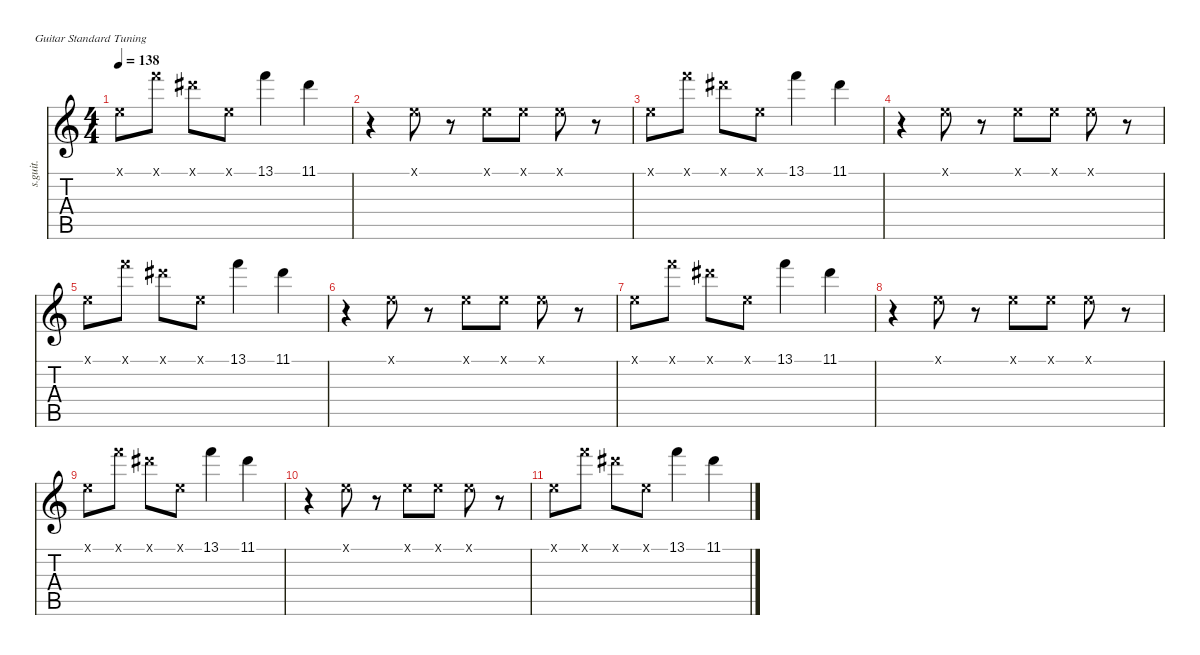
\defaultSystemsLayout 4
\hideDynamics
\bracketExtendMode nobrackets
\track ("Stuart \"2D\" Pot | Scatting & High-Pitched Overall Vocals" "s.guit.") {instrument shakuhachi}
\staff {score tabs}
\tuning (E4 B3 G3 D3 A2 E2)
\displaytranspose 12
\ts (4 4)
\tempo 138
\clef g2
\ks c
0.1{x}.8{dy f} 13.1{x}.8 11.1{x acc #}.8 0.1{x}.8 13.1.4 11.1{acc #}.4 |
r.4 0.1{x}.8 r.8 0.1{x}.8 0.1{x}.8 0.1{x}.8 r.8 |
0.1{x}.8 13.1{x}.8 11.1{x acc #}.8 0.1{x}.8 13.1.4 11.1{acc #}.4 |
r.4 0.1{x}.8 r.8 0.1{x}.8 0.1{x}.8 0.1{x}.8 r.8 |
0.1{x}.8 13.1{x}.8 11.1{x acc #}.8 0.1{x}.8 13.1.4 11.1{acc #}.4 |
r.4 0.1{x}.8 r.8 0.1{x}.8 0.1{x}.8 0.1{x}.8 r.8 |
0.1{x}.8 13.1{x}.8 11.1{x acc #}.8 0.1{x}.8 13.1.4 11.1{acc #}.4 |
r.4 0.1{x}.8 r.8 0.1{x}.8 0.1{x}.8 0.1{x}.8 r.8 |
0.1{x}.8 13.1{x}.8 11.1{x acc #}.8 0.1{x}.8 13.1.4 11.1{acc #}.4 |
r.4 0.1{x}.8 r.8 0.1{x}.8 0.1{x}.8 0.1{x}.8 r.8 |
0.1{x}.8 13.1{x}.8 11.1{x acc #}.8 0.1{x}.8 13.1.4 11.1{acc #}.4
